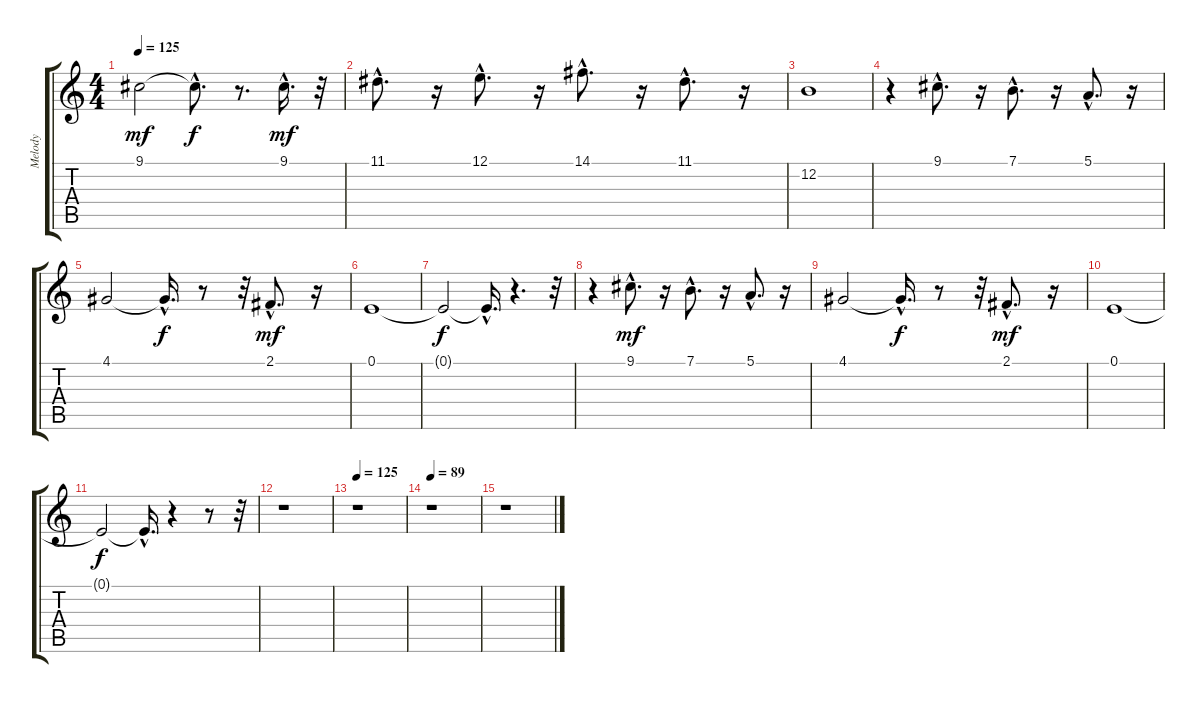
\track ("Melody" "Melody") {instrument harmonica}
\staff {score tabs}
\tuning (E4 B3 G3 D3 A2 E2) {hide}
\ts (4 4)
\tempo 125
\clef g2
\ks c
9.1.2{dy mf} 9.1{hac t}.8{d dy f} r.8{d} 9.1{hac}.16{d dy mf} r.32 |
11.1{hac}.8{d} r.16 12.1{hac}.8{d} r.16 14.1{hac}.8{d} r.16 11.1{hac}.8{d} r.16 |
12.2.1 |
r.4 9.1{hac}.8{d} r.16 7.1{hac}.8{d} r.16 5.1{hac}.8{d} r.16 |
4.1.2 4.1{hac t}.16{d dy f} r.8 r.32 2.1{hac}.8{d dy mf} r.16 |
0.1.1 |
0.1{t}.2{dy f} 0.1{hac t}.16{d} r.4{d} r.32 |
r.4 9.1{hac}.8{d dy mf} r.16 7.1{hac}.8{d} r.16 5.1{hac}.8{d} r.16 |
4.1.2 4.1{hac t}.16{d dy f} r.8 r.32 2.1{hac}.8{d dy mf} r.16 |
0.1.1 |
0.1{t}.2{dy f} 0.1{hac t}.16{d} r.4 r.8 r.32 |
r.1 |
\tempo 125
r.1 |
\tempo 89
r.1 |
r.1
